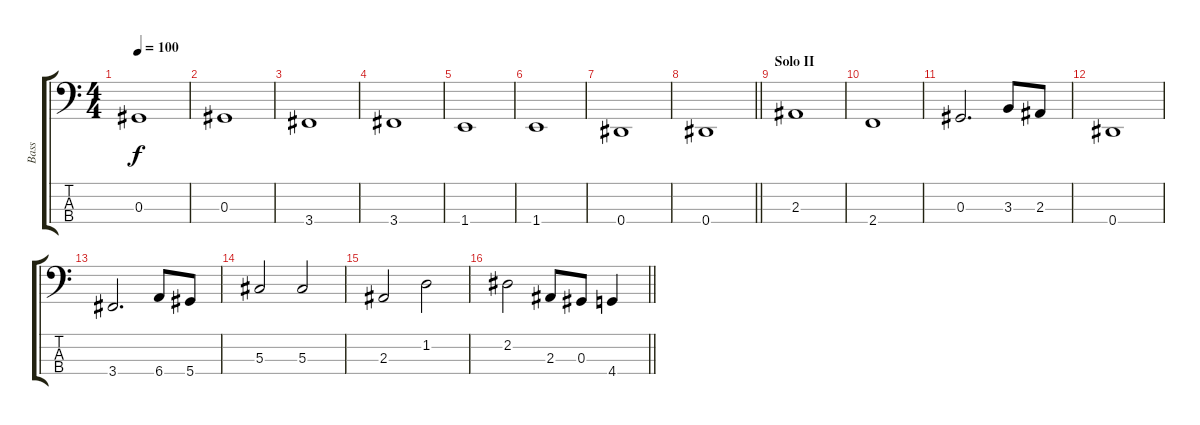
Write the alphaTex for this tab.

\track ("Bass" "Bass") {instrument electricbassfinger}
\staff {score tabs}
\tuning (Gb2 Db2 Ab1 Eb1) {hide}
\ts (4 4)
\tempo 100
\clef f4
\ks c
0.3.1{dy f} |
0.3.1 |
3.4.1 |
3.4.1 |
1.4.1 |
1.4.1 |
0.4.1 |
\barLineRight lightlight
0.4.1 |
\section ("" "Solo II")
2.3.1 |
2.4.1 |
0.3.2{d} 3.3.8 2.3.8 |
0.4.1 |
3.4.2{d} 6.4.8 5.4.8 |
5.3.2 5.3.2 |
2.3.2 1.2.2 |
\barLineRight lightlight
2.2.2 2.3.8 0.3.8 4.4.4
